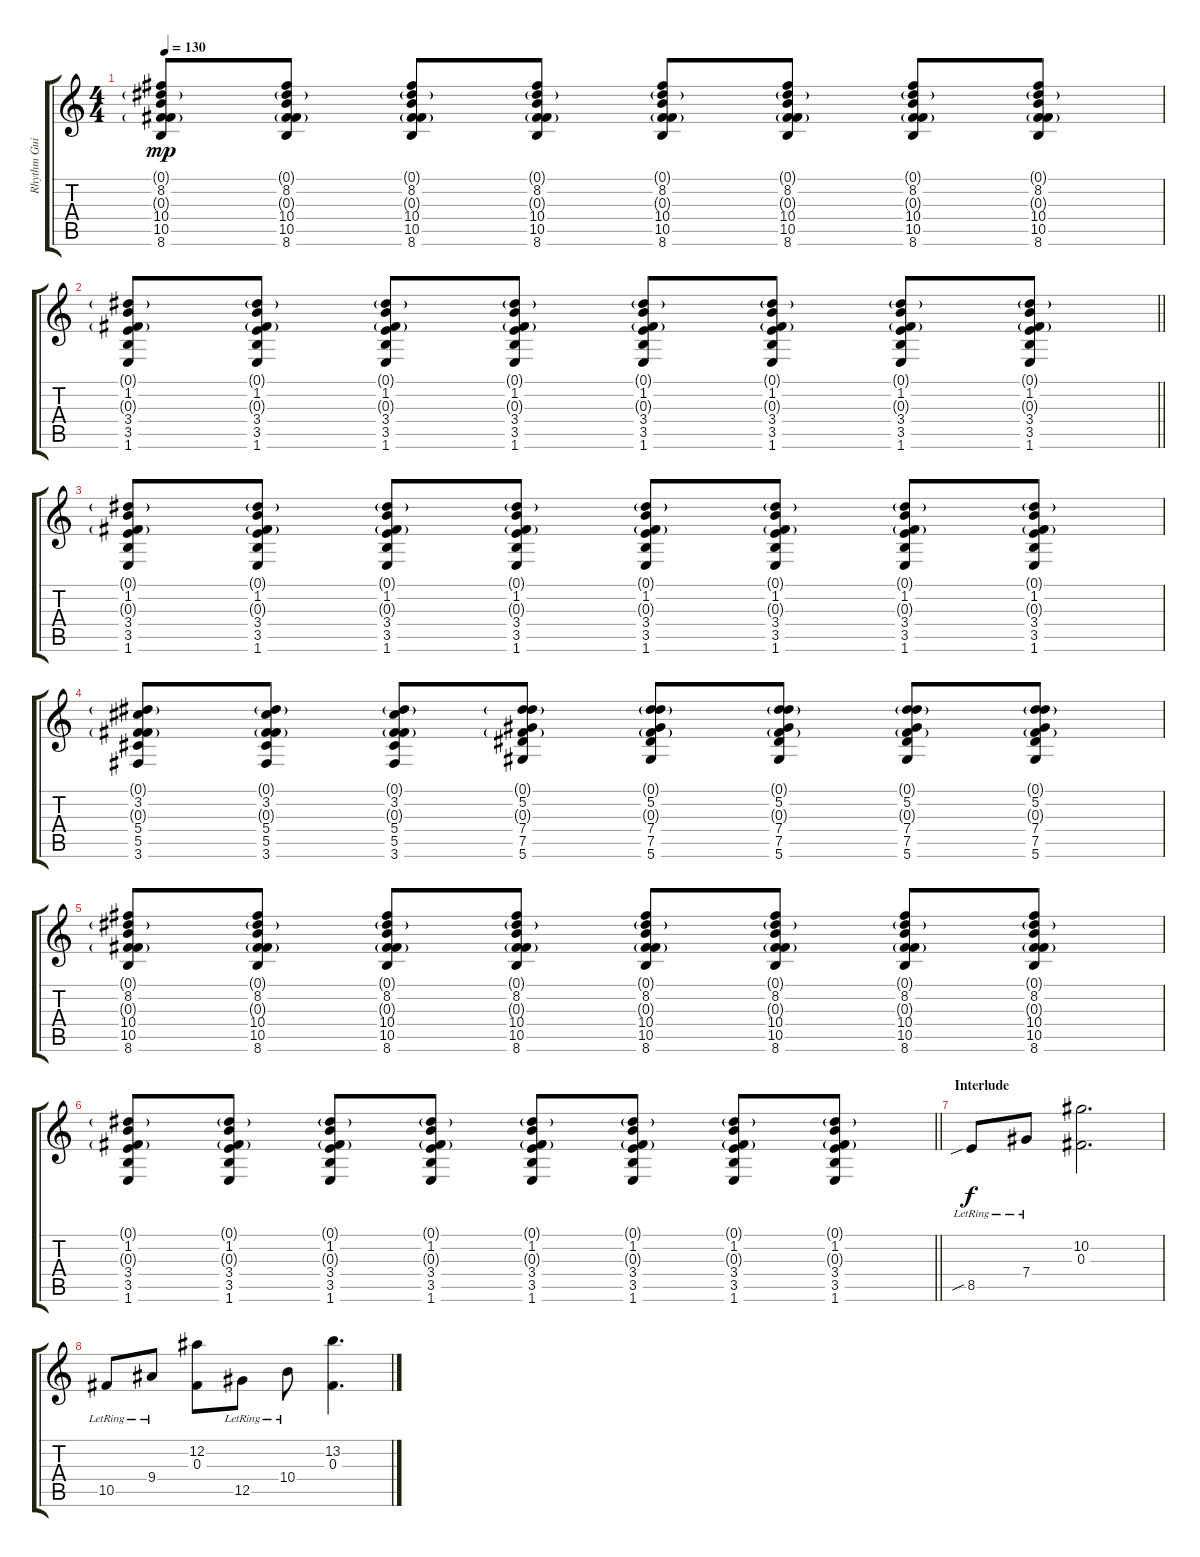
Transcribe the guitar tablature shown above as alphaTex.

\track ("Rhythm Guitar" "Rhythm Gui") {instrument overdrivenguitar}
\staff {score tabs}
\tuning (Eb4 Bb3 Gb3 Db3 Ab2 Eb2) {hide}
\ts (4 4)
\tempo 130
\clef g2
\ks c
(0.1{g} 8.2 0.3{g} 10.4 10.5 8.6).8{dy mp} (0.1{g} 8.2 0.3{g} 10.4 10.5 8.6).8 (0.1{g} 8.2 0.3{g} 10.4 10.5 8.6).8 (0.1{g} 8.2 0.3{g} 10.4 10.5 8.6).8 (0.1{g} 8.2 0.3{g} 10.4 10.5 8.6).8 (0.1{g} 8.2 0.3{g} 10.4 10.5 8.6).8 (0.1{g} 8.2 0.3{g} 10.4 10.5 8.6).8 (0.1{g} 8.2 0.3{g} 10.4 10.5 8.6).8 |
\barLineRight lightlight
(0.1{g} 1.2 0.3{g} 3.4 3.5 1.6).8 (0.1{g} 1.2 0.3{g} 3.4 3.5 1.6).8 (0.1{g} 1.2 0.3{g} 3.4 3.5 1.6).8 (0.1{g} 1.2 0.3{g} 3.4 3.5 1.6).8 (0.1{g} 1.2 0.3{g} 3.4 3.5 1.6).8 (0.1{g} 1.2 0.3{g} 3.4 3.5 1.6).8 (0.1{g} 1.2 0.3{g} 3.4 3.5 1.6).8 (0.1{g} 1.2 0.3{g} 3.4 3.5 1.6).8 |
(0.1{g} 1.2 0.3{g} 3.4 3.5 1.6).8 (0.1{g} 1.2 0.3{g} 3.4 3.5 1.6).8 (0.1{g} 1.2 0.3{g} 3.4 3.5 1.6).8 (0.1{g} 1.2 0.3{g} 3.4 3.5 1.6).8 (0.1{g} 1.2 0.3{g} 3.4 3.5 1.6).8 (0.1{g} 1.2 0.3{g} 3.4 3.5 1.6).8 (0.1{g} 1.2 0.3{g} 3.4 3.5 1.6).8 (0.1{g} 1.2 0.3{g} 3.4 3.5 1.6).8 |
(0.1{g} 3.2 0.3{g} 5.4 5.5 3.6).8 (0.1{g} 3.2 0.3{g} 5.4 5.5 3.6).8 (0.1{g} 3.2 0.3{g} 5.4 5.5 3.6).8 (0.1{g} 5.2 0.3{g} 7.4 7.5 5.6).8 (0.1{g} 5.2 0.3{g} 7.4 7.5 5.6).8 (0.1{g} 5.2 0.3{g} 7.4 7.5 5.6).8 (0.1{g} 5.2 0.3{g} 7.4 7.5 5.6).8 (0.1{g} 5.2 0.3{g} 7.4 7.5 5.6).8 |
(0.1{g} 8.2 0.3{g} 10.4 10.5 8.6).8 (0.1{g} 8.2 0.3{g} 10.4 10.5 8.6).8 (0.1{g} 8.2 0.3{g} 10.4 10.5 8.6).8 (0.1{g} 8.2 0.3{g} 10.4 10.5 8.6).8 (0.1{g} 8.2 0.3{g} 10.4 10.5 8.6).8 (0.1{g} 8.2 0.3{g} 10.4 10.5 8.6).8 (0.1{g} 8.2 0.3{g} 10.4 10.5 8.6).8 (0.1{g} 8.2 0.3{g} 10.4 10.5 8.6).8 |
\barLineRight lightlight
(0.1{g} 1.2 0.3{g} 3.4 3.5 1.6).8 (0.1{g} 1.2 0.3{g} 3.4 3.5 1.6).8 (0.1{g} 1.2 0.3{g} 3.4 3.5 1.6).8 (0.1{g} 1.2 0.3{g} 3.4 3.5 1.6).8 (0.1{g} 1.2 0.3{g} 3.4 3.5 1.6).8 (0.1{g} 1.2 0.3{g} 3.4 3.5 1.6).8 (0.1{g} 1.2 0.3{g} 3.4 3.5 1.6).8 (0.1{g} 1.2 0.3{g} 3.4 3.5 1.6).8 |
\section ("" "Interlude")
8.5{sib lr}.8{dy f} 7.4{lr}.8 (10.2 0.3).2{d} |
10.5{lr}.8 9.4{lr}.8 (12.2 0.3).8 12.5{lr}.8 10.4{lr}.8 (13.2 0.3).4{d}
